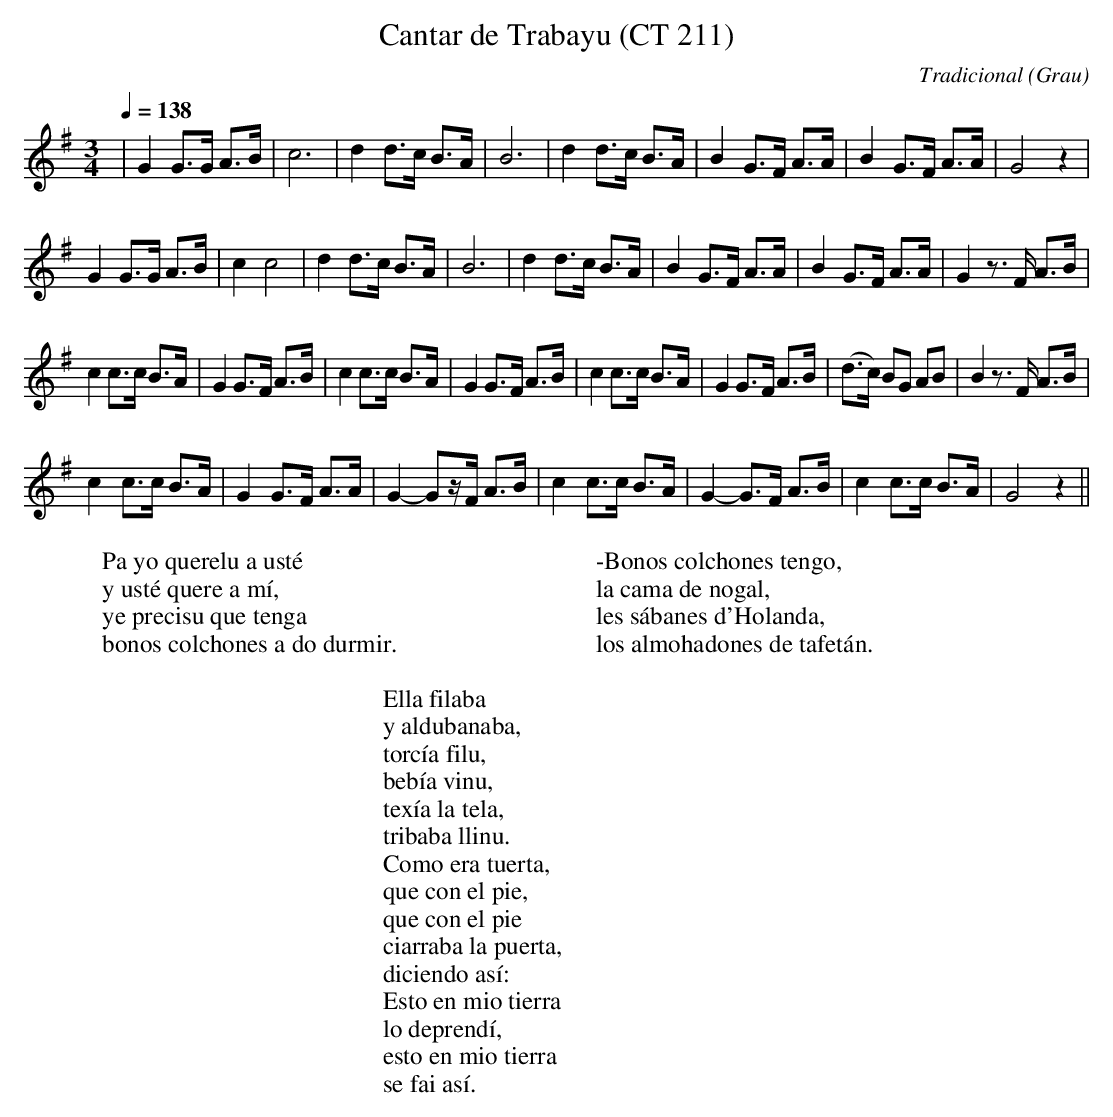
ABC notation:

X:1
T:Cantar de Trabayu (CT 211)
C:Tradicional
O:Grau
M:3/4
L:1/8
Q:1/4=138
W:Pa yo querelu a usté
W:y usté quere a mí,
W:ye precisu que tenga
W:bonos colchones a do durmir.
W:
W:-Bonos colchones tengo,
W:la cama de nogal,
W:les sábanes d'Holanda,
W:los almohadones de tafetán.
W:
W:Ella filaba
W:y aldubanaba,
W:torcía filu,
W:bebía vinu,
W:texía la tela,
W:tribaba llinu.
W:Como era tuerta,
W:que con el pie,
W:que con el pie
W:ciarraba la puerta,
W:diciendo así:
W:Esto en mio tierra
W:lo deprendí,
W:esto en mio tierra
W:se fai así.
K:G
|G2 G>G A>B|c6|d2 d>c B>A|B6|d2 d>c B>A|B2 G>F A>A|B2 G>F A>A|G4 z2|
G2 G>G A>B|c2 c4|d2 d>c B>A|B6|d2 d>c B>A|B2 G>F A>A|B2 G>F A>A|G2 z>F A>B|
c2 c>c B>A|G2 G>F A>B|c2 c>c B>A|G2 G>F A>B|c2 c>c B>A|G2 G>F A>B|(d>c) BG AB|B2 z>F A>B|
c2 c>c B>A|G2 G>F A>A|G2-Gz/F/ A>B|c2 c>c B>A|G2-G>F A>B|c2 c>c B>A|G4 z2||
